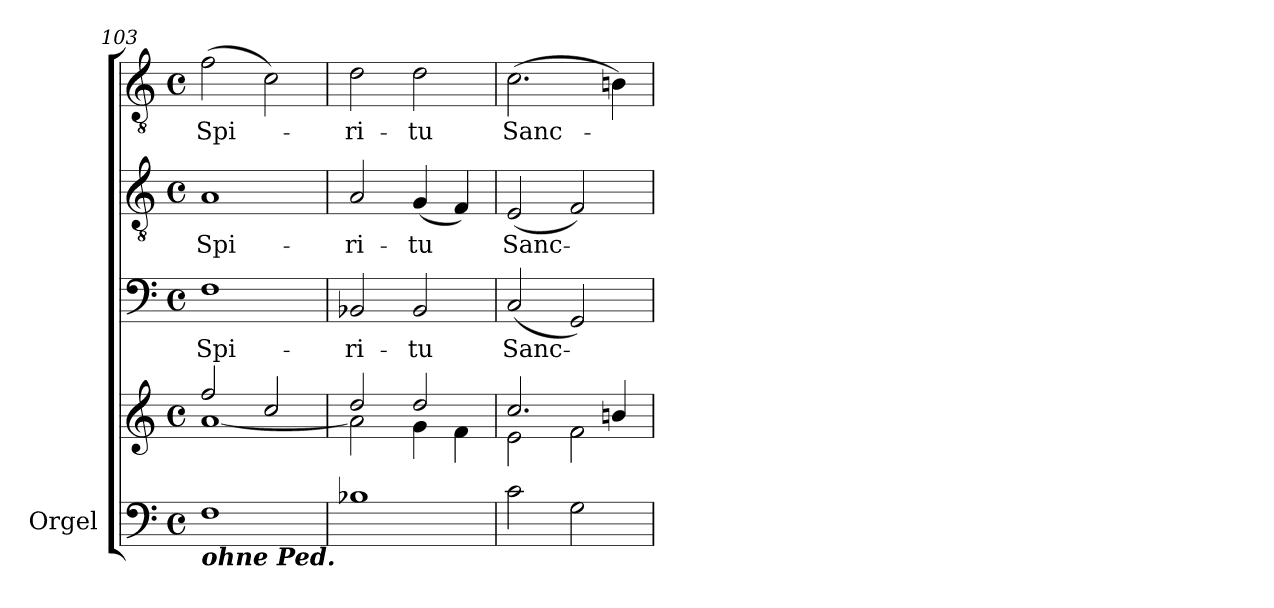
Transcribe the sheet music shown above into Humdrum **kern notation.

**kern	**kern	**kern	**text	**kern	**text	**kern	**text
*part4	*part4	*part3	*part3	*part2	*part2	*part1	*part1
*staff5	*staff4	*staff3	*staff3	*staff2	*staff2	*staff1	*staff1
*I"Orgel	*	*	*	*	*	*	*
*I'Org.	*	*	*	*	*	*	*
*clefF4	*clefG2	*clefF4	*	*clefGv2	*	*clefGv2	*
*k[]	*k[]	*k[]	*	*k[]	*	*k[]	*
*C:	*C:	*C:	*	*C:	*	*C:	*
*M4/4	*M4/4	*M4/4	*	*M4/4	*	*M4/4	*
*met(c)	*met(c)	*met(c)	*	*met(c)	*	*met(c)	*
=103	=103	=103	=103	=103	=103	=103	=103
*	*^	*	*	*	*	*	*
!LO:TX:b:Bi:t=ohne Ped.	!	!	!	!	!	!	!	!
!	!	!	!	!LO:LY:b	!	!LO:LY:b	!	!LO:LY:b
1F	2ff/	[<1a	1F	Spi-	1A	Spi-	(>2f\	Spi-
.	2cc/	.	.	.	.	.	2c\)	.
=104	=104	=104	=104	=104	=104	=104	=104	=104
!	!	!	!	!LO:LY:b	!	!LO:LY:b	!	!LO:LY:b
1B-X	2dd/	2a\]	2BB-X/	-ri-	2A/	-ri-	2d\	-ri-
!	!	!	!	!LO:LY:b	!	!LO:LY:b	!	!LO:LY:b
.	2dd/	4g\	2BB-/	-tu	(<4G/	-tu	2d\	-tu
.	.	4f\	.	.	4F/)	.	.	.
=105	=105	=105	=105	=105	=105	=105	=105	=105
!	!	!	!	!LO:LY:b	!	!LO:LY:b	!	!LO:LY:b
2c\	2.cc/	2e\	(<2C/	Sanc-	(<2E/	Sanc-	(>2.c\	Sanc-
2G\	.	2f\	2GG/)	.	2F/)	.	.	.
.	4bn/	.	.	.	.	.	4Bn\)	.
*	*v	*v	*	*	*	*	*	*
=	=	=	=	=	=	=	=
*-	*-	*-	*-	*-	*-	*-	*-
